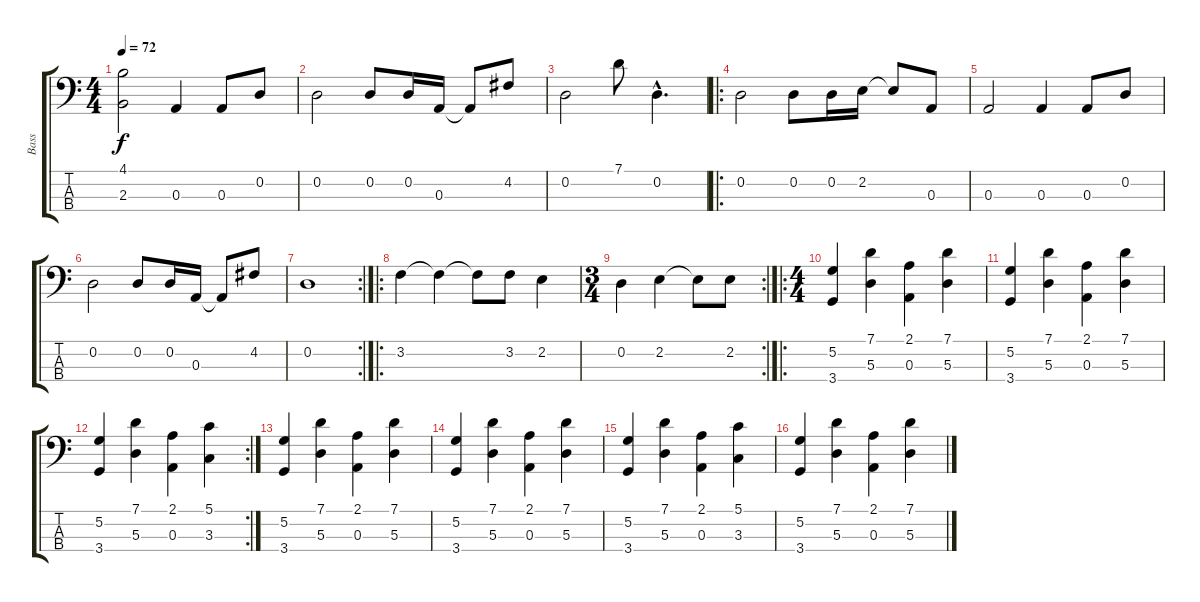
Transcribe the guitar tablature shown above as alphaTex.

\track ("Bass" "Bass") {instrument electricbassfinger}
\staff {score tabs}
\tuning (G2 D2 A1 E1) {hide}
\ts (4 4)
\tempo 72
\clef f4
\ks c
(4.1 2.3).2{dy f} 0.3.4 0.3.8 0.2.8 |
0.2.2 0.2.8 0.2.16 0.3.16 0.3{t}.8 4.2.8 |
0.2.2 7.1.8 0.2{hac}.4{d} |
\ro
0.2.2 0.2.8 0.2.16 2.2.16 2.2{t}.8 0.3.8 |
0.3.2 0.3.4 0.3.8 0.2.8 |
0.2.2 0.2.8 0.2.16 0.3.16 0.3{t}.8 4.2.8 |
\rc 2
0.2.1 |
\ro
3.2.4 3.2{t}.4 3.2{t}.8 3.2.8 2.2.4 |
\rc 2
\ts (3 4)
0.2.4 2.2.4 2.2{t}.8 2.2.8 |
\ro
\ts (4 4)
(5.2 3.4).4 (7.1 5.3).4 (2.1 0.3).4 (7.1 5.3).4 |
(5.2 3.4).4 (7.1 5.3).4 (2.1 0.3).4 (7.1 5.3).4 |
\rc 2
(5.2 3.4).4 (7.1 5.3).4 (2.1 0.3).4 (5.1 3.3).4 |
(5.2 3.4).4 (7.1 5.3).4 (2.1 0.3).4 (7.1 5.3).4 |
(5.2 3.4).4 (7.1 5.3).4 (2.1 0.3).4 (7.1 5.3).4 |
(5.2 3.4).4 (7.1 5.3).4 (2.1 0.3).4 (5.1 3.3).4 |
(5.2 3.4).4 (7.1 5.3).4 (2.1 0.3).4 (7.1 5.3).4
